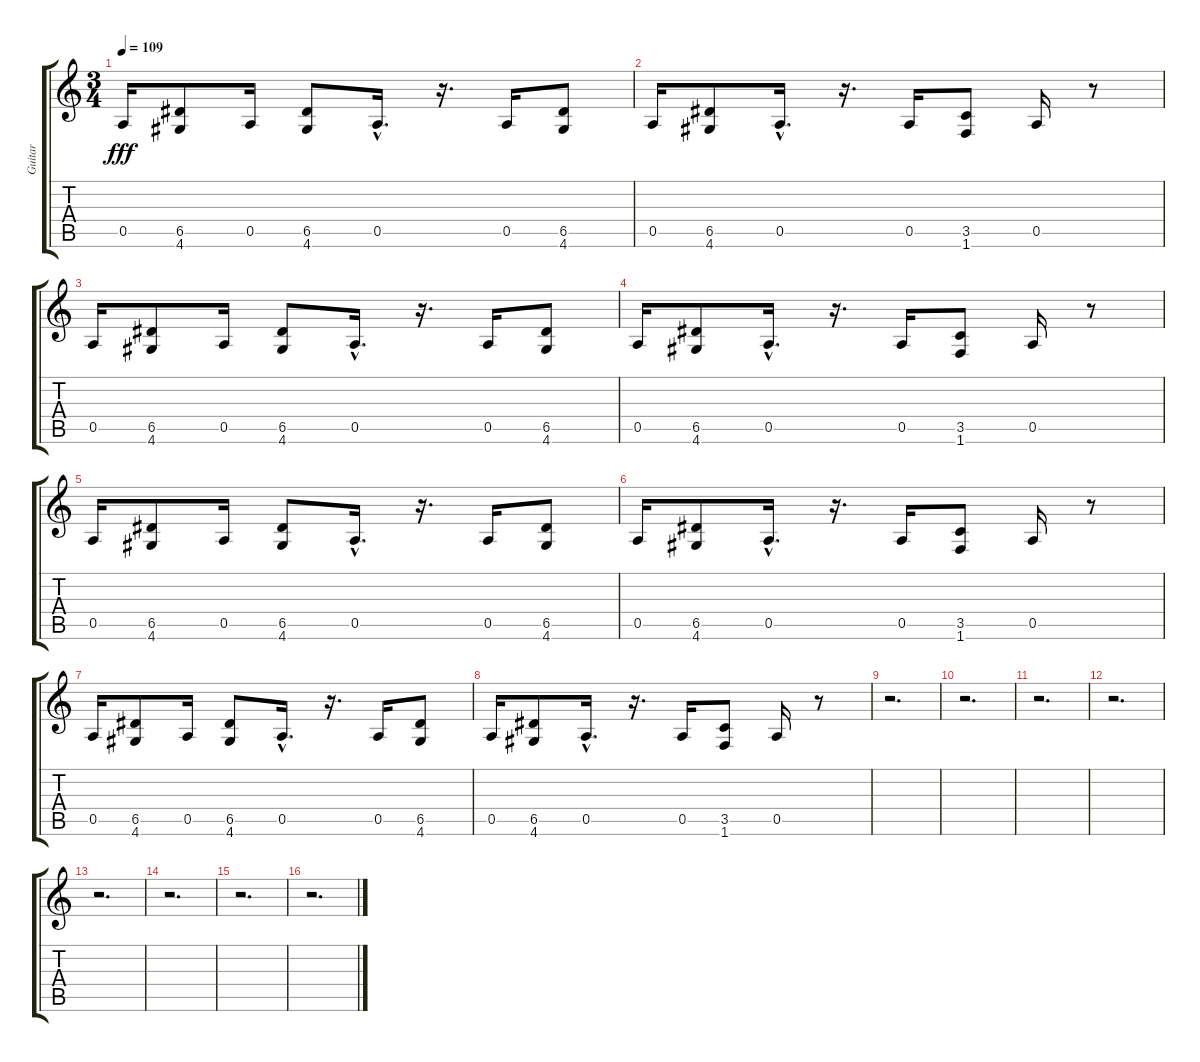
\track ("Guitar" "Guitar") {instrument distortionguitar}
\staff {score tabs}
\tuning (E4 B3 G3 D3 A2 E2) {hide}
\ts (3 4)
\tempo 109
\clef g2
\ks c
0.5.16{dy fff} (6.5 4.6).8 0.5.16 (6.5 4.6).8 0.5{hac}.16{d} r.16{d} 0.5.16 (6.5 4.6).8 |
0.5.16 (6.5 4.6).8 0.5{hac}.16{d} r.16{d} 0.5.16 (3.5 1.6).8 0.5.16 r.8 |
0.5.16 (6.5 4.6).8 0.5.16 (6.5 4.6).8 0.5{hac}.16{d} r.16{d} 0.5.16 (6.5 4.6).8 |
0.5.16 (6.5 4.6).8 0.5{hac}.16{d} r.16{d} 0.5.16 (3.5 1.6).8 0.5.16 r.8 |
0.5.16 (6.5 4.6).8 0.5.16 (6.5 4.6).8 0.5{hac}.16{d} r.16{d} 0.5.16 (6.5 4.6).8 |
0.5.16 (6.5 4.6).8 0.5{hac}.16{d} r.16{d} 0.5.16 (3.5 1.6).8 0.5.16 r.8 |
0.5.16 (6.5 4.6).8 0.5.16 (6.5 4.6).8 0.5{hac}.16{d} r.16{d} 0.5.16 (6.5 4.6).8 |
0.5.16 (6.5 4.6).8 0.5{hac}.16{d} r.16{d} 0.5.16 (3.5 1.6).8 0.5.16 r.8 |
r.2{d} |
r.2{d} |
r.2{d} |
r.2{d} |
r.2{d} |
r.2{d} |
r.2{d} |
r.2{d}
